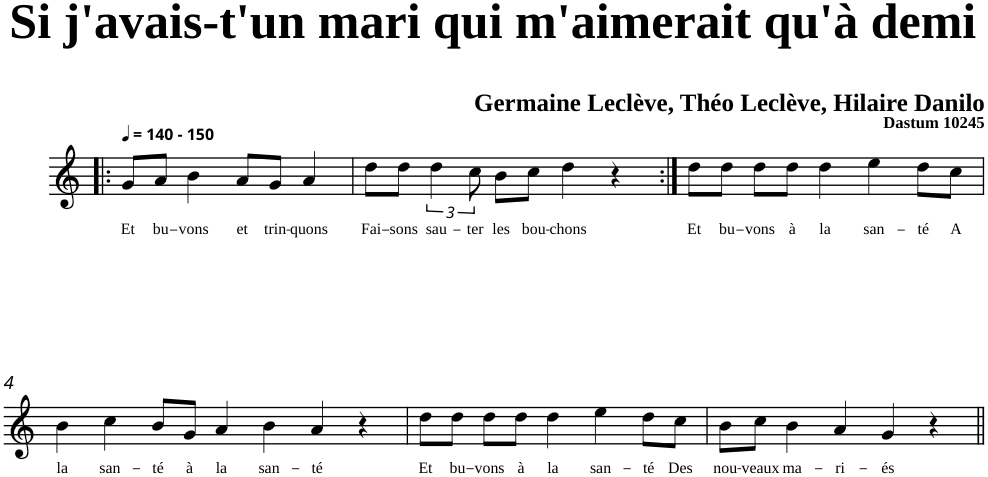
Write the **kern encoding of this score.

**kern	**text
*part1	*part1
*staff1	*staff1
*clefG2	*
*k[]	*
=1!|:	=1!|:
!LO:TX:a:B:t=- 150	!
!	!LO:LY:b
8g/L	Et
!	!LO:LY:b
8a/J	bu-
!	!LO:LY:b
4b\	-vons
!	!LO:LY:b
8a/L	et
!	!LO:LY:b
8g/J	trin-
!	!LO:LY:b
4a/	-quons
=2	=2
!	!LO:LY:b
8dd\L	Fai-
!	!LO:LY:b
8dd\J	-sons
!	!LO:LY:b
6dd\	sau-
!	!LO:LY:b
12cc\	-ter
!	!LO:LY:b
8b\L	les
!	!LO:LY:b
8cc\J	bou-
!	!LO:LY:b
4dd\	-chons
4r	.
=3:|!	=3:|!
!	!LO:LY:b
8dd\L	Et
!	!LO:LY:b
8dd\J	bu-
!	!LO:LY:b
8dd\L	-vons
!	!LO:LY:b
8dd\J	à
!	!LO:LY:b
4dd\	la
!	!LO:LY:b
4ee\	san-
!	!LO:LY:b
8dd\L	-té
!	!LO:LY:b
8cc\J	A
!!LO:LB:g=z
=4	=4
!	!LO:LY:b
4b\	la
!	!LO:LY:b
4cc\	san-
!	!LO:LY:b
8b/L	-té
!	!LO:LY:b
8g/J	à
!	!LO:LY:b
4a/	la
!	!LO:LY:b
4b\	san-
!	!LO:LY:b
4a/	-té
4r	.
=5	=5
!	!LO:LY:b
8dd\L	Et
!	!LO:LY:b
8dd\J	bu-
!	!LO:LY:b
8dd\L	-vons
!	!LO:LY:b
8dd\J	à
!	!LO:LY:b
4dd\	la
!	!LO:LY:b
4ee\	san-
!	!LO:LY:b
8dd\L	-té
!	!LO:LY:b
8cc\J	Des
=6	=6
!	!LO:LY:b
8b\L	nou-
!	!LO:LY:b
8cc\J	-veaux
!	!LO:LY:b
4b\	ma-
!	!LO:LY:b
4a/	-ri-
!	!LO:LY:b
4g/	-és
4r	.
=||	=||
*-	*-
